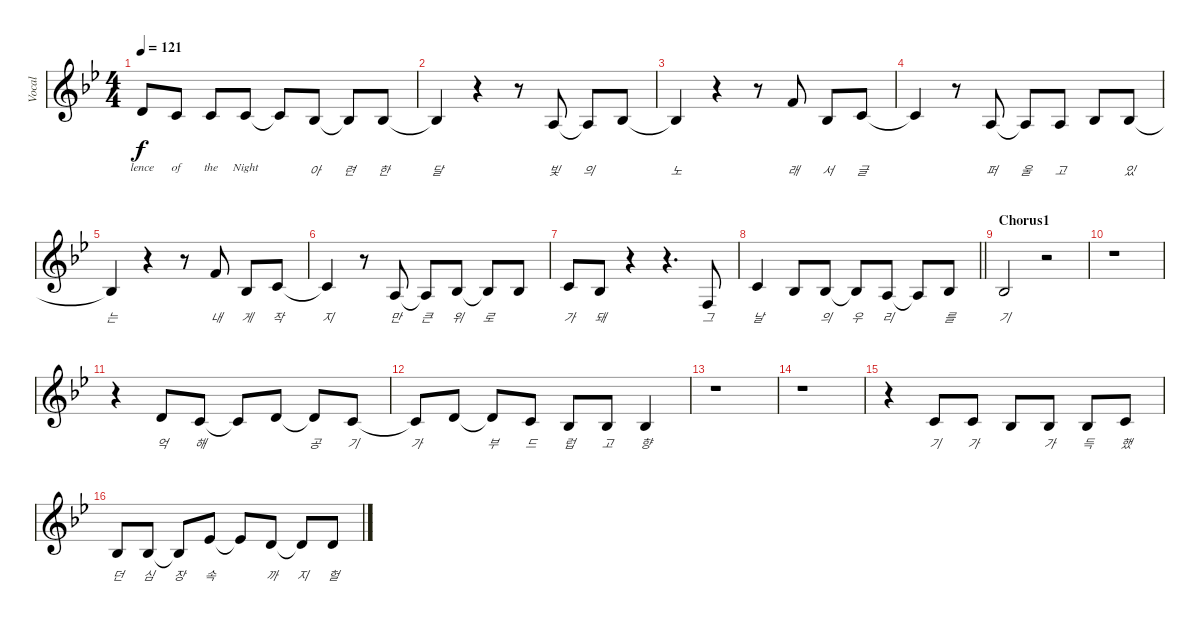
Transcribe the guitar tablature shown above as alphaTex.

\track ("Vocal" "Vocal") {instrument synthvoice}
\staff {score}
\tuning (E4 B3 G3 D3 A2 E2) {hide}
\ts (4 4)
\tempo 121
\clef g2
\ks bb
3.2{t}.8{lyrics (0 "lence") lyrics (1 "") lyrics (2 "") lyrics (3 "") lyrics (4 "") dy f} 1.2.8{lyrics (0 "of") lyrics (1 "") lyrics (2 "") lyrics (3 "") lyrics (4 "")} 1.2.8{lyrics (0 "the") lyrics (1 "") lyrics (2 "") lyrics (3 "") lyrics (4 "")} 1.2.8{lyrics (0 "Night") lyrics (1 "") lyrics (2 "") lyrics (3 "") lyrics (4 "")} 1.2{t}.8{lyrics (0 "") lyrics (1 "") lyrics (2 "") lyrics (3 "") lyrics (4 "")} 3.3.8{lyrics (0 "아") lyrics (1 "") lyrics (2 "") lyrics (3 "") lyrics (4 "")} 3.3{t}.8{lyrics (0 "련") lyrics (1 "") lyrics (2 "") lyrics (3 "") lyrics (4 "")} 3.3.8{lyrics (0 "한") lyrics (1 "") lyrics (2 "") lyrics (3 "") lyrics (4 "")} |
3.3{t}.4{lyrics (0 "달") lyrics (1 "") lyrics (2 "") lyrics (3 "") lyrics (4 "")} r.4 r.8 2.3.8{lyrics (0 "빛") lyrics (1 "") lyrics (2 "") lyrics (3 "") lyrics (4 "")} 2.3{t}.8{lyrics (0 "의") lyrics (1 "") lyrics (2 "") lyrics (3 "") lyrics (4 "")} 3.3.8{lyrics (0 "") lyrics (1 "") lyrics (2 "") lyrics (3 "") lyrics (4 "")} |
3.3{t}.4{lyrics (0 "노") lyrics (1 "") lyrics (2 "") lyrics (3 "") lyrics (4 "")} r.4 r.8 1.1.8{lyrics (0 "래") lyrics (1 "") lyrics (2 "") lyrics (3 "") lyrics (4 "")} 3.3.8{lyrics (0 "서") lyrics (1 "") lyrics (2 "") lyrics (3 "") lyrics (4 "")} 1.2.8{lyrics (0 "글") lyrics (1 "") lyrics (2 "") lyrics (3 "") lyrics (4 "")} |
1.2{t}.4{lyrics (0 "") lyrics (1 "") lyrics (2 "") lyrics (3 "") lyrics (4 "")} r.8 2.3.8{lyrics (0 "퍼") lyrics (1 "") lyrics (2 "") lyrics (3 "") lyrics (4 "")} 2.3{t}.8{lyrics (0 "울") lyrics (1 "") lyrics (2 "") lyrics (3 "") lyrics (4 "")} 2.3.8{lyrics (0 "고") lyrics (1 "") lyrics (2 "") lyrics (3 "") lyrics (4 "")} 3.3.8{lyrics (0 "") lyrics (1 "") lyrics (2 "") lyrics (3 "") lyrics (4 "")} 3.3.8{lyrics (0 "있") lyrics (1 "") lyrics (2 "") lyrics (3 "") lyrics (4 "")} |
3.3{t}.4{lyrics (0 "는") lyrics (1 "") lyrics (2 "") lyrics (3 "") lyrics (4 "")} r.4 r.8 1.1.8{lyrics (0 "내") lyrics (1 "") lyrics (2 "") lyrics (3 "") lyrics (4 "")} 3.3.8{lyrics (0 "게") lyrics (1 "") lyrics (2 "") lyrics (3 "") lyrics (4 "")} 1.2.8{lyrics (0 "작") lyrics (1 "") lyrics (2 "") lyrics (3 "") lyrics (4 "")} |
1.2{t}.4{lyrics (0 "지") lyrics (1 "") lyrics (2 "") lyrics (3 "") lyrics (4 "")} r.8 2.3.8{lyrics (0 "만") lyrics (1 "") lyrics (2 "") lyrics (3 "") lyrics (4 "")} 2.3{t}.8{lyrics (0 "큰") lyrics (1 "") lyrics (2 "") lyrics (3 "") lyrics (4 "")} 3.3.8{lyrics (0 "위") lyrics (1 "") lyrics (2 "") lyrics (3 "") lyrics (4 "")} 3.3{t}.8{lyrics (0 "로") lyrics (1 "") lyrics (2 "") lyrics (3 "") lyrics (4 "")} 3.3.8{lyrics (0 "") lyrics (1 "") lyrics (2 "") lyrics (3 "") lyrics (4 "")} |
1.2.8{lyrics (0 "가") lyrics (1 "") lyrics (2 "") lyrics (3 "") lyrics (4 "")} 3.3.8{lyrics (0 "돼") lyrics (1 "") lyrics (2 "") lyrics (3 "") lyrics (4 "")} r.4 r.4{d} 3.4.8{lyrics (0 "그") lyrics (1 "") lyrics (2 "") lyrics (3 "") lyrics (4 "")} |
\barLineRight lightlight
1.2.4{lyrics (0 "날") lyrics (1 "") lyrics (2 "") lyrics (3 "") lyrics (4 "")} 3.3.8{lyrics (0 "") lyrics (1 "") lyrics (2 "") lyrics (3 "") lyrics (4 "")} 3.3.8{lyrics (0 "의") lyrics (1 "") lyrics (2 "") lyrics (3 "") lyrics (4 "")} 3.3{t}.8{lyrics (0 "우") lyrics (1 "") lyrics (2 "") lyrics (3 "") lyrics (4 "")} 2.3.8{lyrics (0 "리") lyrics (1 "") lyrics (2 "") lyrics (3 "") lyrics (4 "")} 2.3{t}.8{lyrics (0 "") lyrics (1 "") lyrics (2 "") lyrics (3 "") lyrics (4 "")} 3.3.8{lyrics (0 "를") lyrics (1 "") lyrics (2 "") lyrics (3 "") lyrics (4 "")} |
\section ("" "Chorus1")
3.3.2{lyrics (0 "기") lyrics (1 "") lyrics (2 "") lyrics (3 "") lyrics (4 "")} r.2 |
r.1 |
r.4 3.2.8{lyrics (0 "억") lyrics (1 "") lyrics (2 "") lyrics (3 "") lyrics (4 "")} 1.2.8{lyrics (0 "해") lyrics (1 "") lyrics (2 "") lyrics (3 "") lyrics (4 "")} 1.2{t}.8{lyrics (0 "") lyrics (1 "") lyrics (2 "") lyrics (3 "") lyrics (4 "")} 3.2.8{lyrics (0 "") lyrics (1 "") lyrics (2 "") lyrics (3 "") lyrics (4 "")} 3.2{t}.8{lyrics (0 "공") lyrics (1 "") lyrics (2 "") lyrics (3 "") lyrics (4 "")} 1.2.8{lyrics (0 "기") lyrics (1 "") lyrics (2 "") lyrics (3 "") lyrics (4 "")} |
1.2{t}.8{lyrics (0 "가") lyrics (1 "") lyrics (2 "") lyrics (3 "") lyrics (4 "")} 3.2.8{lyrics (0 "") lyrics (1 "") lyrics (2 "") lyrics (3 "") lyrics (4 "")} 3.2{t}.8{lyrics (0 "부") lyrics (1 "") lyrics (2 "") lyrics (3 "") lyrics (4 "")} 1.2.8{lyrics (0 "드") lyrics (1 "") lyrics (2 "") lyrics (3 "") lyrics (4 "")} 3.3.8{lyrics (0 "럽") lyrics (1 "") lyrics (2 "") lyrics (3 "") lyrics (4 "")} 3.3.8{lyrics (0 "고") lyrics (1 "") lyrics (2 "") lyrics (3 "") lyrics (4 "")} 3.3.4{lyrics (0 "향") lyrics (1 "") lyrics (2 "") lyrics (3 "") lyrics (4 "")} |
r.1 |
r.1 |
r.4 1.2.8{lyrics (0 "기") lyrics (1 "") lyrics (2 "") lyrics (3 "") lyrics (4 "")} 1.2.8{lyrics (0 "가") lyrics (1 "") lyrics (2 "") lyrics (3 "") lyrics (4 "")} 3.3.8{lyrics (0 "") lyrics (1 "") lyrics (2 "") lyrics (3 "") lyrics (4 "")} 3.3.8{lyrics (0 "가") lyrics (1 "") lyrics (2 "") lyrics (3 "") lyrics (4 "")} 3.3.8{lyrics (0 "득") lyrics (1 "") lyrics (2 "") lyrics (3 "") lyrics (4 "")} 1.2.8{lyrics (0 "했") lyrics (1 "") lyrics (2 "") lyrics (3 "") lyrics (4 "")} |
3.3.8{lyrics (0 "던") lyrics (1 "") lyrics (2 "") lyrics (3 "") lyrics (4 "")} 3.3.8{lyrics (0 "심") lyrics (1 "") lyrics (2 "") lyrics (3 "") lyrics (4 "")} 3.3{t}.8{lyrics (0 "장") lyrics (1 "") lyrics (2 "") lyrics (3 "") lyrics (4 "")} 4.2.8{lyrics (0 "속") lyrics (1 "") lyrics (2 "") lyrics (3 "") lyrics (4 "")} 4.2{t}.8{lyrics (0 "") lyrics (1 "") lyrics (2 "") lyrics (3 "") lyrics (4 "")} 3.2.8{lyrics (0 "까") lyrics (1 "") lyrics (2 "") lyrics (3 "") lyrics (4 "")} 3.2{t}.8{lyrics (0 "지") lyrics (1 "") lyrics (2 "") lyrics (3 "") lyrics (4 "")} 3.2.8{lyrics (0 "헐") lyrics (1 "") lyrics (2 "") lyrics (3 "") lyrics (4 "")}
